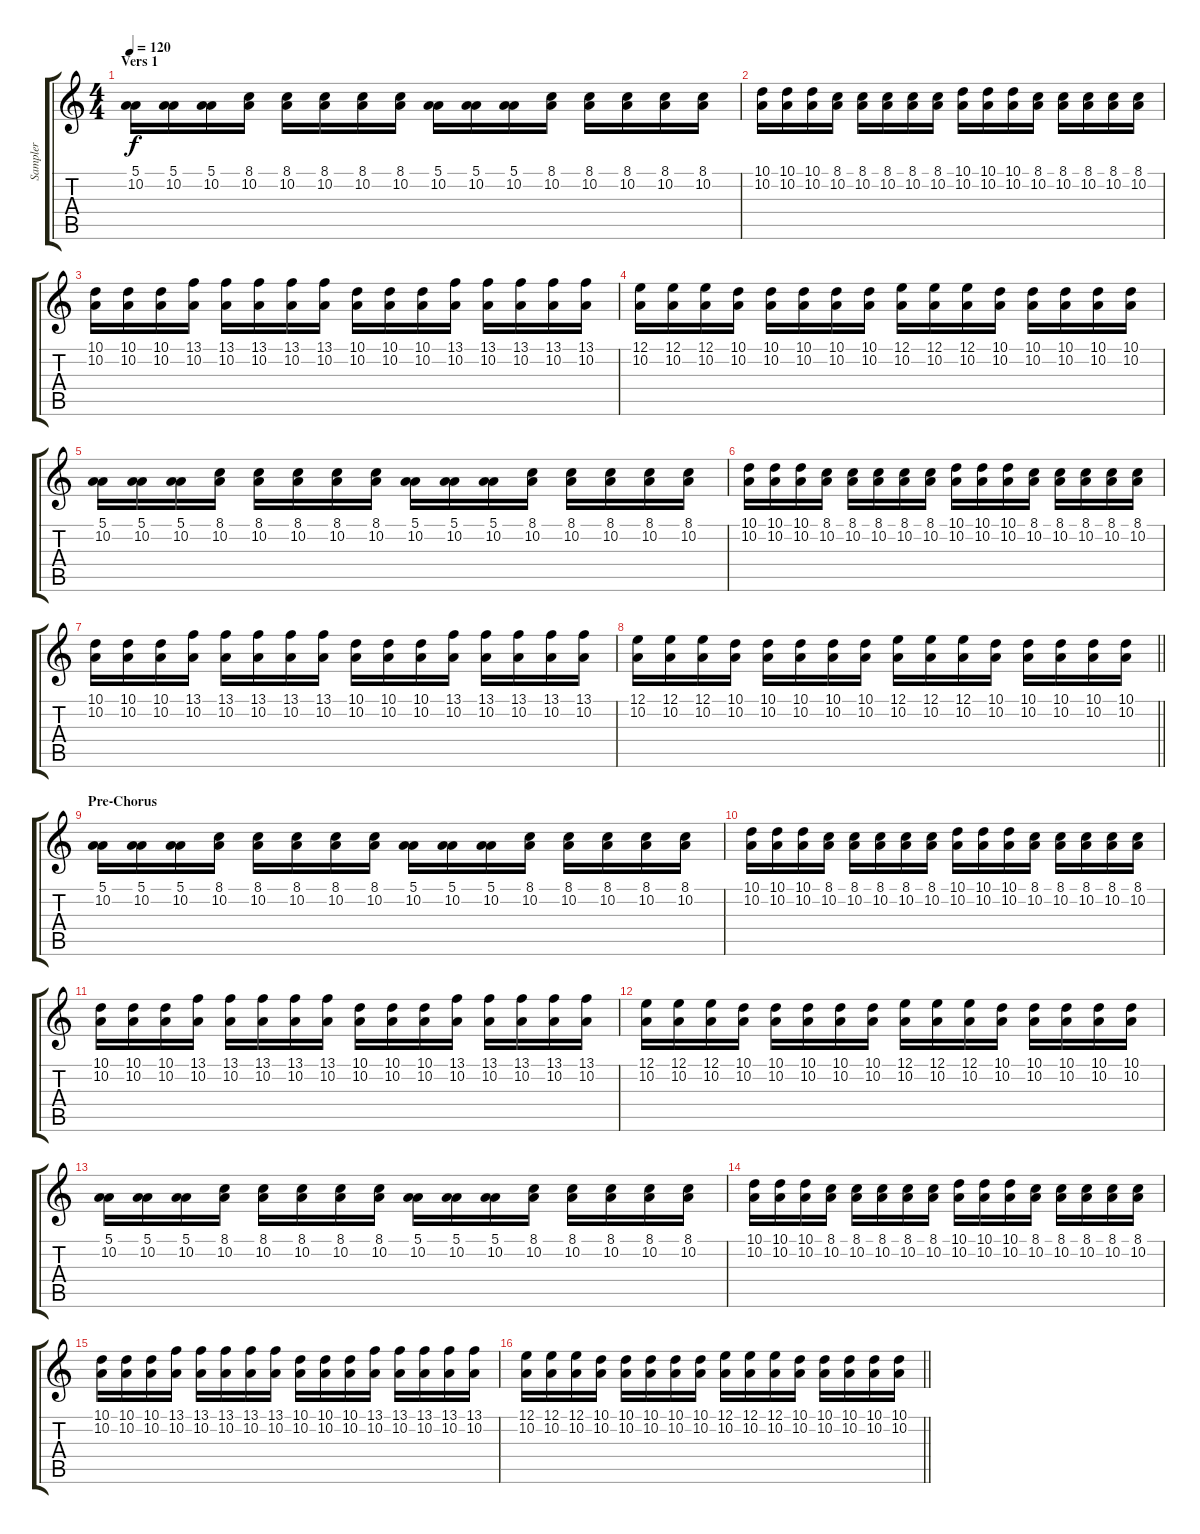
\track ("Sampler" "Sampler") {instrument vibraphone}
\staff {score tabs}
\tuning (E4 B3 G3 D3 A2 E2) {hide}
\ts (4 4)
\section ("" "Vers 1")
\tempo 120
\clef g2
\ks c
(5.1 10.2).16{dy f} (5.1 10.2).16 (5.1 10.2).16 (8.1 10.2).16 (8.1 10.2).16 (8.1 10.2).16 (8.1 10.2).16 (8.1 10.2).16 (5.1 10.2).16 (5.1 10.2).16 (5.1 10.2).16 (8.1 10.2).16 (8.1 10.2).16 (8.1 10.2).16 (8.1 10.2).16 (8.1 10.2).16 |
(10.1 10.2).16 (10.1 10.2).16 (10.1 10.2).16 (8.1 10.2).16 (8.1 10.2).16 (8.1 10.2).16 (8.1 10.2).16 (8.1 10.2).16 (10.1 10.2).16 (10.1 10.2).16 (10.1 10.2).16 (8.1 10.2).16 (8.1 10.2).16 (8.1 10.2).16 (8.1 10.2).16 (8.1 10.2).16 |
(10.1 10.2).16 (10.1 10.2).16 (10.1 10.2).16 (13.1 10.2).16 (13.1 10.2).16 (13.1 10.2).16 (13.1 10.2).16 (13.1 10.2).16 (10.1 10.2).16 (10.1 10.2).16 (10.1 10.2).16 (13.1 10.2).16 (13.1 10.2).16 (13.1 10.2).16 (13.1 10.2).16 (13.1 10.2).16 |
(12.1 10.2).16 (12.1 10.2).16 (12.1 10.2).16 (10.1 10.2).16 (10.1 10.2).16 (10.1 10.2).16 (10.1 10.2).16 (10.1 10.2).16 (12.1 10.2).16 (12.1 10.2).16 (12.1 10.2).16 (10.1 10.2).16 (10.1 10.2).16 (10.1 10.2).16 (10.1 10.2).16 (10.1 10.2).16 |
(5.1 10.2).16 (5.1 10.2).16 (5.1 10.2).16 (8.1 10.2).16 (8.1 10.2).16 (8.1 10.2).16 (8.1 10.2).16 (8.1 10.2).16 (5.1 10.2).16 (5.1 10.2).16 (5.1 10.2).16 (8.1 10.2).16 (8.1 10.2).16 (8.1 10.2).16 (8.1 10.2).16 (8.1 10.2).16 |
(10.1 10.2).16 (10.1 10.2).16 (10.1 10.2).16 (8.1 10.2).16 (8.1 10.2).16 (8.1 10.2).16 (8.1 10.2).16 (8.1 10.2).16 (10.1 10.2).16 (10.1 10.2).16 (10.1 10.2).16 (8.1 10.2).16 (8.1 10.2).16 (8.1 10.2).16 (8.1 10.2).16 (8.1 10.2).16 |
(10.1 10.2).16 (10.1 10.2).16 (10.1 10.2).16 (13.1 10.2).16 (13.1 10.2).16 (13.1 10.2).16 (13.1 10.2).16 (13.1 10.2).16 (10.1 10.2).16 (10.1 10.2).16 (10.1 10.2).16 (13.1 10.2).16 (13.1 10.2).16 (13.1 10.2).16 (13.1 10.2).16 (13.1 10.2).16 |
\barLineRight lightlight
(12.1 10.2).16 (12.1 10.2).16 (12.1 10.2).16 (10.1 10.2).16 (10.1 10.2).16 (10.1 10.2).16 (10.1 10.2).16 (10.1 10.2).16 (12.1 10.2).16 (12.1 10.2).16 (12.1 10.2).16 (10.1 10.2).16 (10.1 10.2).16 (10.1 10.2).16 (10.1 10.2).16 (10.1 10.2).16 |
\section ("" "Pre-Chorus")
(5.1 10.2).16 (5.1 10.2).16 (5.1 10.2).16 (8.1 10.2).16 (8.1 10.2).16 (8.1 10.2).16 (8.1 10.2).16 (8.1 10.2).16 (5.1 10.2).16 (5.1 10.2).16 (5.1 10.2).16 (8.1 10.2).16 (8.1 10.2).16 (8.1 10.2).16 (8.1 10.2).16 (8.1 10.2).16 |
(10.1 10.2).16 (10.1 10.2).16 (10.1 10.2).16 (8.1 10.2).16 (8.1 10.2).16 (8.1 10.2).16 (8.1 10.2).16 (8.1 10.2).16 (10.1 10.2).16 (10.1 10.2).16 (10.1 10.2).16 (8.1 10.2).16 (8.1 10.2).16 (8.1 10.2).16 (8.1 10.2).16 (8.1 10.2).16 |
(10.1 10.2).16 (10.1 10.2).16 (10.1 10.2).16 (13.1 10.2).16 (13.1 10.2).16 (13.1 10.2).16 (13.1 10.2).16 (13.1 10.2).16 (10.1 10.2).16 (10.1 10.2).16 (10.1 10.2).16 (13.1 10.2).16 (13.1 10.2).16 (13.1 10.2).16 (13.1 10.2).16 (13.1 10.2).16 |
(12.1 10.2).16 (12.1 10.2).16 (12.1 10.2).16 (10.1 10.2).16 (10.1 10.2).16 (10.1 10.2).16 (10.1 10.2).16 (10.1 10.2).16 (12.1 10.2).16 (12.1 10.2).16 (12.1 10.2).16 (10.1 10.2).16 (10.1 10.2).16 (10.1 10.2).16 (10.1 10.2).16 (10.1 10.2).16 |
(5.1 10.2).16 (5.1 10.2).16 (5.1 10.2).16 (8.1 10.2).16 (8.1 10.2).16 (8.1 10.2).16 (8.1 10.2).16 (8.1 10.2).16 (5.1 10.2).16 (5.1 10.2).16 (5.1 10.2).16 (8.1 10.2).16 (8.1 10.2).16 (8.1 10.2).16 (8.1 10.2).16 (8.1 10.2).16 |
(10.1 10.2).16 (10.1 10.2).16 (10.1 10.2).16 (8.1 10.2).16 (8.1 10.2).16 (8.1 10.2).16 (8.1 10.2).16 (8.1 10.2).16 (10.1 10.2).16 (10.1 10.2).16 (10.1 10.2).16 (8.1 10.2).16 (8.1 10.2).16 (8.1 10.2).16 (8.1 10.2).16 (8.1 10.2).16 |
(10.1 10.2).16 (10.1 10.2).16 (10.1 10.2).16 (13.1 10.2).16 (13.1 10.2).16 (13.1 10.2).16 (13.1 10.2).16 (13.1 10.2).16 (10.1 10.2).16 (10.1 10.2).16 (10.1 10.2).16 (13.1 10.2).16 (13.1 10.2).16 (13.1 10.2).16 (13.1 10.2).16 (13.1 10.2).16 |
\barLineRight lightlight
(12.1 10.2).16 (12.1 10.2).16 (12.1 10.2).16 (10.1 10.2).16 (10.1 10.2).16 (10.1 10.2).16 (10.1 10.2).16 (10.1 10.2).16 (12.1 10.2).16 (12.1 10.2).16 (12.1 10.2).16 (10.1 10.2).16 (10.1 10.2).16 (10.1 10.2).16 (10.1 10.2).16 (10.1 10.2).16
